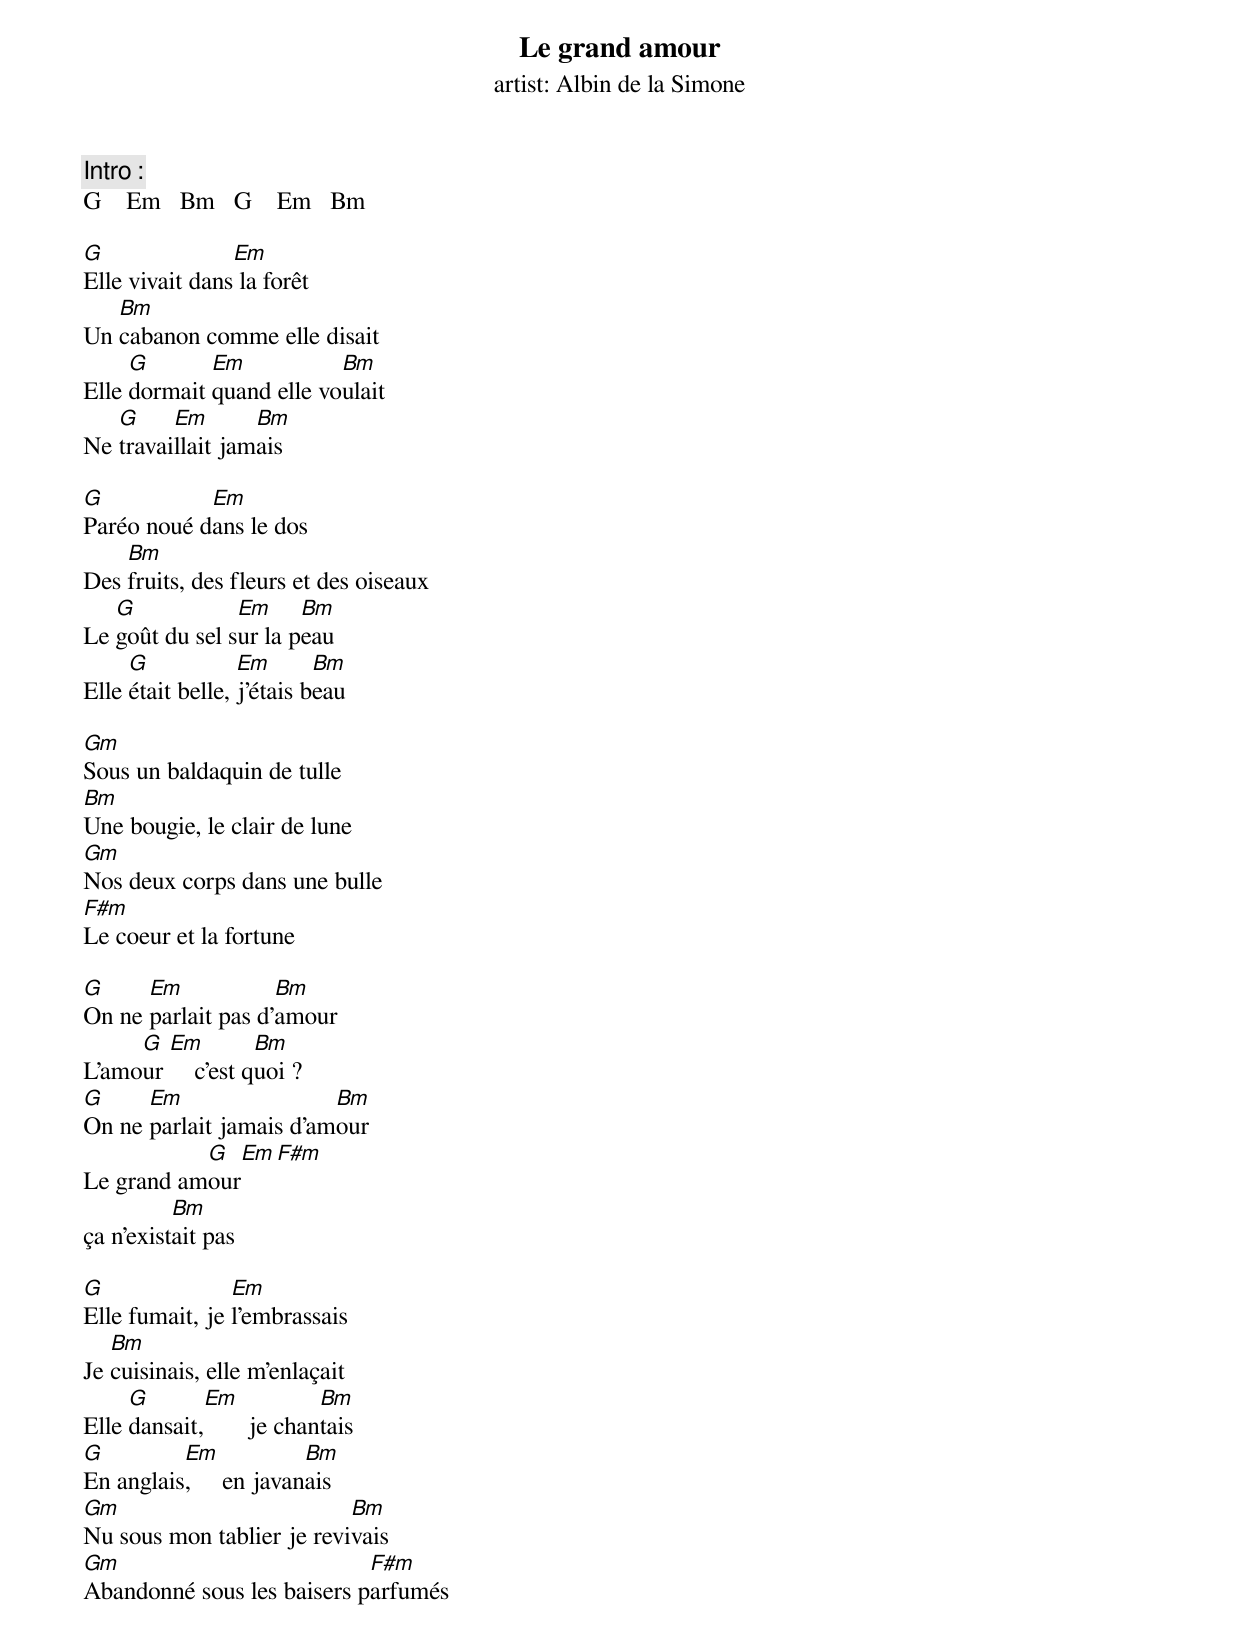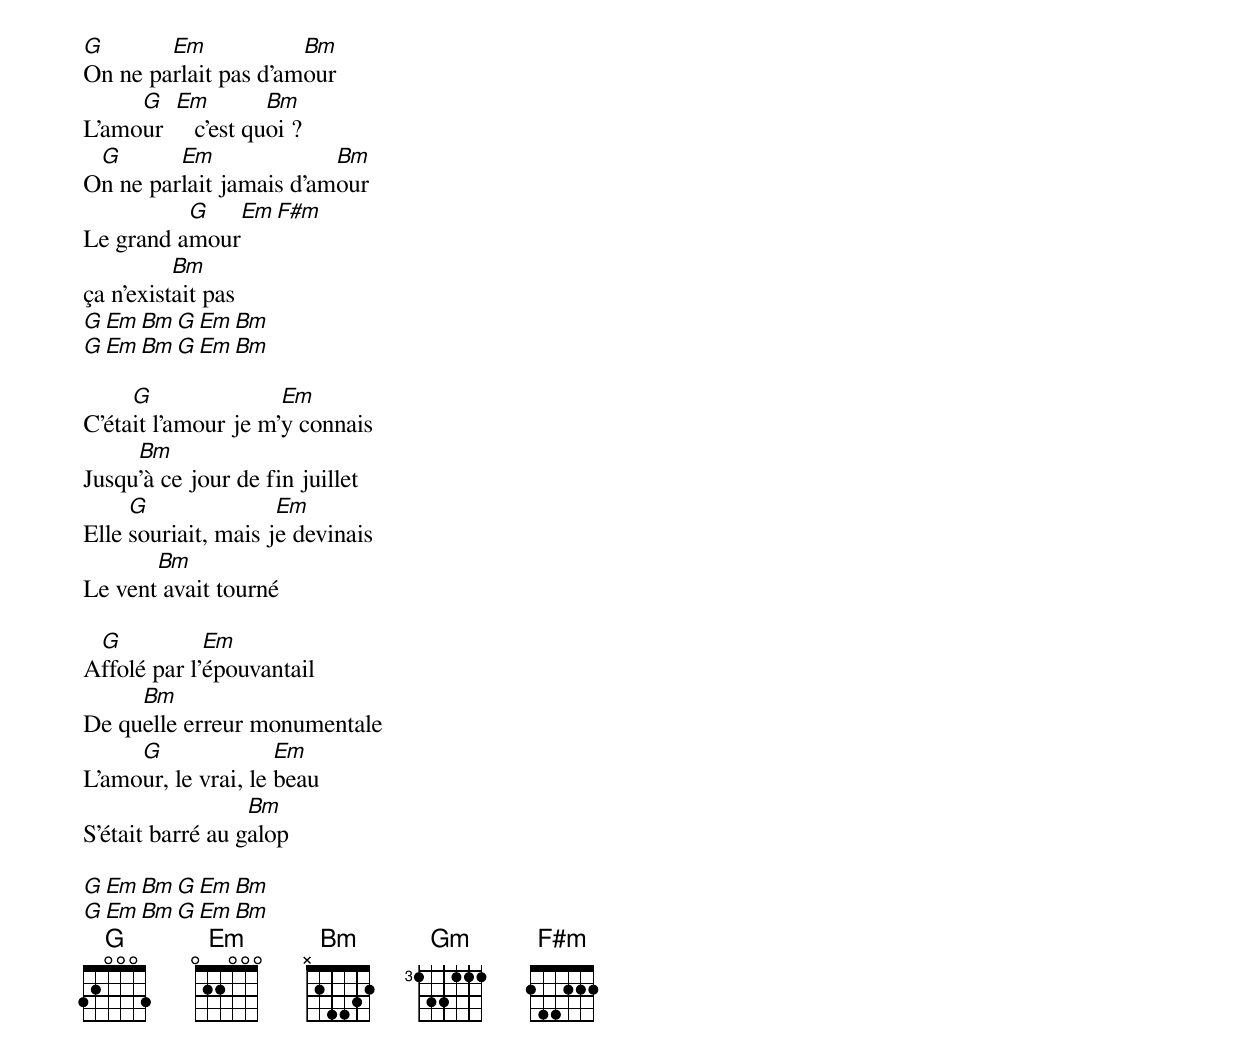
Le grand amour
artist: Albin de la Simone


Intro :
G    Em   Bm   G    Em   Bm

G               Em
Elle vivait dans la forêt
   Bm
Un cabanon comme elle disait
     G       Em           Bm
Elle dormait quand elle voulait
   G     Em       Bm
Ne travaillait jamais

G           Em
Paréo noué dans le dos
    Bm
Des fruits, des fleurs et des oiseaux
   G            Em     Bm
Le goût du sel sur la peau
     G            Em       Bm
Elle était belle, j'étais beau

Gm
Sous un baldaquin de tulle
Bm
Une bougie, le clair de lune
Gm
Nos deux corps dans une bulle
F#m
Le coeur et la fortune

G     Em            Bm
On ne parlait pas d'amour
     G  Em         Bm
L'amour     c'est quoi ?
G     Em                 Bm
On ne parlait jamais d'amour
           G     Em    F#m
Le grand amour
          Bm
ça n'existait pas

G               Em
Elle fumait, je l'embrassais
   Bm
Je cuisinais, elle m'enlaçait
     G       Em            Bm
Elle dansait,       je chantais
G         Em            Bm
En anglais,     en javanais
Gm                         Bm
Nu sous mon tablier je revivais
Gm                          F#m
Abandonné sous les baisers parfumés

G       Em            Bm
On ne parlait pas d'amour
     G   Em         Bm
L'amour     c'est quoi ?
 G       Em              Bm
On ne parlait jamais d'amour
          G     Em    F#m
Le grand amour
          Bm
ça n'existait pas
G   Em   Bm   G   Em   Bm
G   Em   Bm   G   Em   Bm

     G               Em
C'était l'amour je m'y connais
     Bm
Jusqu'à ce jour de fin juillet
     G               Em
Elle souriait, mais je devinais
       Bm
Le vent avait tourné

 G           Em
Affolé par l'épouvantail
     Bm
De quelle erreur monumentale
     G               Em
L'amour, le vrai, le beau
                  Bm
S'était barré au galop

G   Em   Bm   G   Em   Bm
G   Em   Bm   G   Em   Bm
